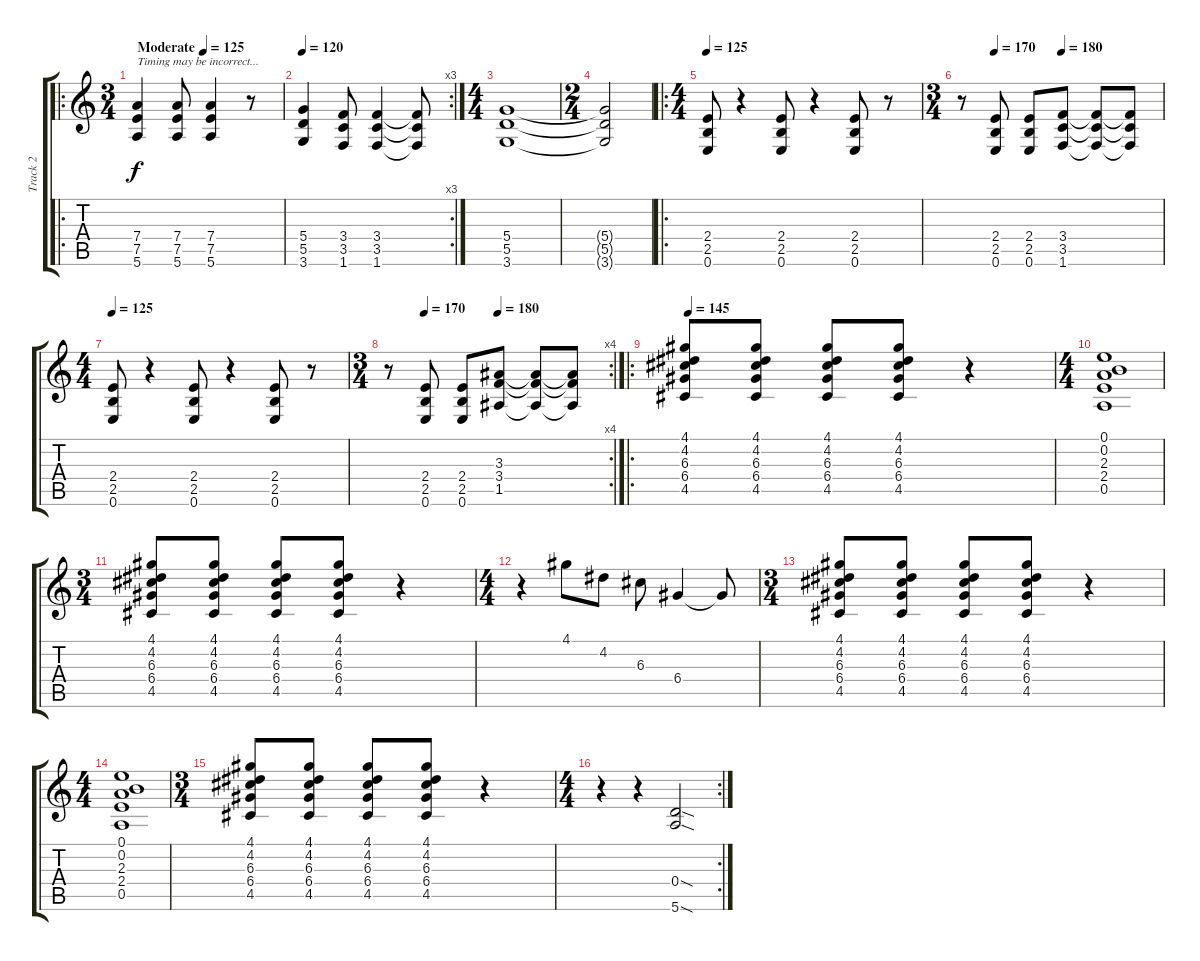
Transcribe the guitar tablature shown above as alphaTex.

\track ("Track 2" "Track 2") {instrument distortionguitar}
\staff {score tabs}
\tuning (E4 B3 G3 D3 A2 E2) {hide}
\ro
\ts (3 4)
\tempo (125 "Moderate")
\clef g2
\ks c
(7.4 7.5 5.6).4{txt "Timing may be incorrect..." dy f instrument distortionguitar} (7.4 7.5 5.6).8 (7.4 7.5 5.6).4 r.8 |
\rc 3
\tempo 120
(5.4 5.5 3.6).4 (3.4 3.5 1.6).8 (3.4 3.5 1.6).4 (3.4{t} 3.5{t} 1.6{t}).8 |
\ts (4 4)
(5.4 5.5 3.6).1 |
\ts (2 4)
(5.4{t} 5.5{t} 3.6{t}).2 |
\ro
\ts (4 4)
\tempo 125
(2.4 2.5 0.6).8 r.4 (2.4 2.5 0.6).8 r.4 (2.4 2.5 0.6).8 r.8 |
\ts (3 4)
\tempo (170 0.16666666666666666)
\tempo (180 0.5)
r.8 (2.4 2.5 0.6).8 (2.4 2.5 0.6).8 (3.4 3.5 1.6).8 (3.4{t} 3.5{t} 1.6{t}).8 (3.4{t} 3.5{t} 1.6{t}).8 |
\ts (4 4)
\tempo 125
(2.4 2.5 0.6).8 r.4 (2.4 2.5 0.6).8 r.4 (2.4 2.5 0.6).8 r.8 |
\rc 4
\ts (3 4)
\tempo (170 0.16666666666666666)
\tempo (180 0.5)
r.8 (2.4 2.5 0.6).8 (2.4 2.5 0.6).8 (3.3 3.4 1.5).8 (3.3{t} 3.4{t} 1.5{t}).8 (3.3{t} 3.4{t} 1.5{t}).8 |
\ro
\tempo 145
(4.1 4.2 6.3 6.4 4.5).8 (4.1 4.2 6.3 6.4 4.5).8 (4.1 4.2 6.3 6.4 4.5).8 (4.1 4.2 6.3 6.4 4.5).8 r.4 |
\ts (4 4)
(0.1 0.2 2.3 2.4 0.5).1 |
\ts (3 4)
(4.1 4.2 6.3 6.4 4.5).8 (4.1 4.2 6.3 6.4 4.5).8 (4.1 4.2 6.3 6.4 4.5).8 (4.1 4.2 6.3 6.4 4.5).8 r.4 |
\ts (4 4)
r.4 4.1.8 4.2.8 6.3.8 6.4.4 6.4{t}.8 |
\ts (3 4)
(4.1 4.2 6.3 6.4 4.5).8 (4.1 4.2 6.3 6.4 4.5).8 (4.1 4.2 6.3 6.4 4.5).8 (4.1 4.2 6.3 6.4 4.5).8 r.4 |
\ts (4 4)
(0.1 0.2 2.3 2.4 0.5).1 |
\ts (3 4)
(4.1 4.2 6.3 6.4 4.5).8 (4.1 4.2 6.3 6.4 4.5).8 (4.1 4.2 6.3 6.4 4.5).8 (4.1 4.2 6.3 6.4 4.5).8 r.4 |
\rc 2
\ts (4 4)
r.4 r.4 (0.4{sod} 5.6{sod}).2
